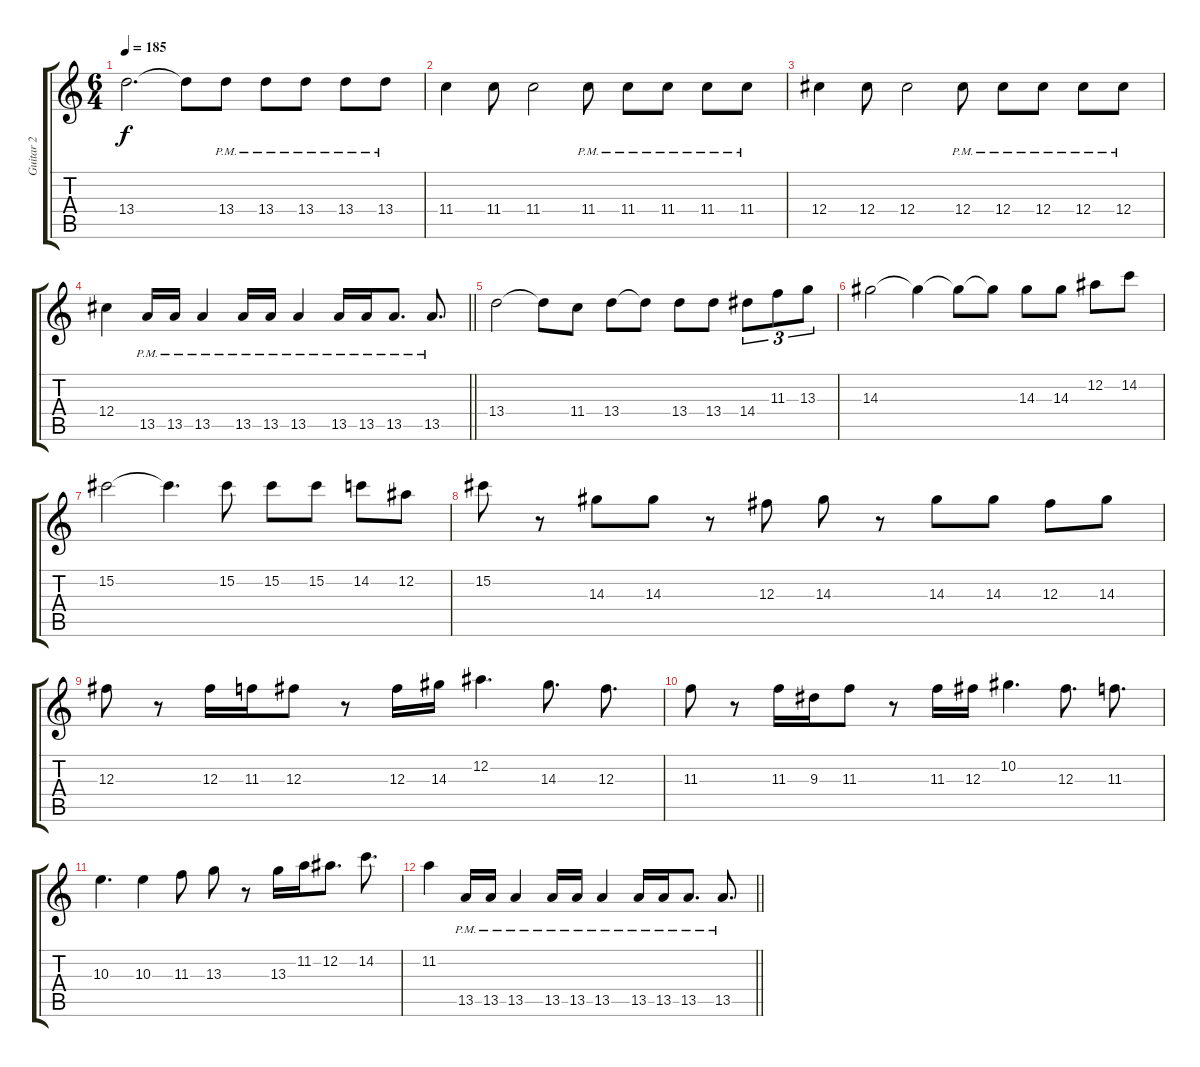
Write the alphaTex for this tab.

\track ("Guitar 2" "Guitar 2") {instrument distortionguitar}
\staff {score tabs}
\tuning (Eb4 Bb3 Gb3 Db3 Ab2 Eb2) {hide}
\ts (6 4)
\section ("" "")
\tempo 185
\clef g2
\ks c
13.4.2{d dy f} 13.4{t}.8 13.4{pm}.8 13.4{pm}.8 13.4{pm}.8 13.4{pm}.8 13.4{pm}.8 |
11.4.4 11.4.8 11.4.2 11.4{pm}.8 11.4{pm}.8 11.4{pm}.8 11.4{pm}.8 11.4{pm}.8 |
12.4.4 12.4.8 12.4.2 12.4{pm}.8 12.4{pm}.8 12.4{pm}.8 12.4{pm}.8 12.4{pm}.8 |
\barLineRight lightlight
12.4.4 13.5{pm}.16 13.5{pm}.16 13.5{pm}.4 13.5{pm}.16 13.5{pm}.16 13.5{pm}.4 13.5{pm}.16 13.5{pm}.16 13.5{pm}.8{d} 13.5{pm}.8{d} |
\section ("" "")
13.4.2{volume 8} 13.4{t}.8 11.4.8 13.4.8 13.4{t}.8 13.4.8 13.4.8 14.4.8{tu (3 2)} 11.3.8{tu (3 2)} 13.3.8{tu (3 2)} |
14.3.2 14.3{t}.4 14.3{t}.8 14.3{t}.8 14.3.8 14.3.8 12.2.8 14.2.8 |
15.2.2 15.2{t}.4{d} 15.2.8 15.2.8 15.2.8{volume 4} 14.2.8 12.2.8 |
15.2.8 r.8 14.3.8 14.3.8 r.8 12.3.8 14.3.8 r.8 14.3.8 14.3.8 12.3.8 14.3.8 |
12.3.8 r.8 12.3.16 11.3.16 12.3.8 r.8 12.3.16 14.3.16 12.2.4{d} 14.3.8{d} 12.3.8{d} |
11.3.8 r.8 11.3.16 9.3.16 11.3.8 r.8 11.3.16 12.3.16 10.2.4{d} 12.3.8{d volume 0} 11.3.8{d} |
10.3.4{d} 10.3.4 11.3.8 13.3.8 r.8 13.3.16 11.2.16 12.2.8{d} 14.2.8{d} |
\barLineRight lightlight
11.2.4 13.5{pm}.16 13.5{pm}.16 13.5{pm}.4 13.5{pm}.16 13.5{pm}.16 13.5{pm}.4 13.5{pm}.16 13.5{pm}.16 13.5{pm}.8{d} 13.5{pm}.8{d}
